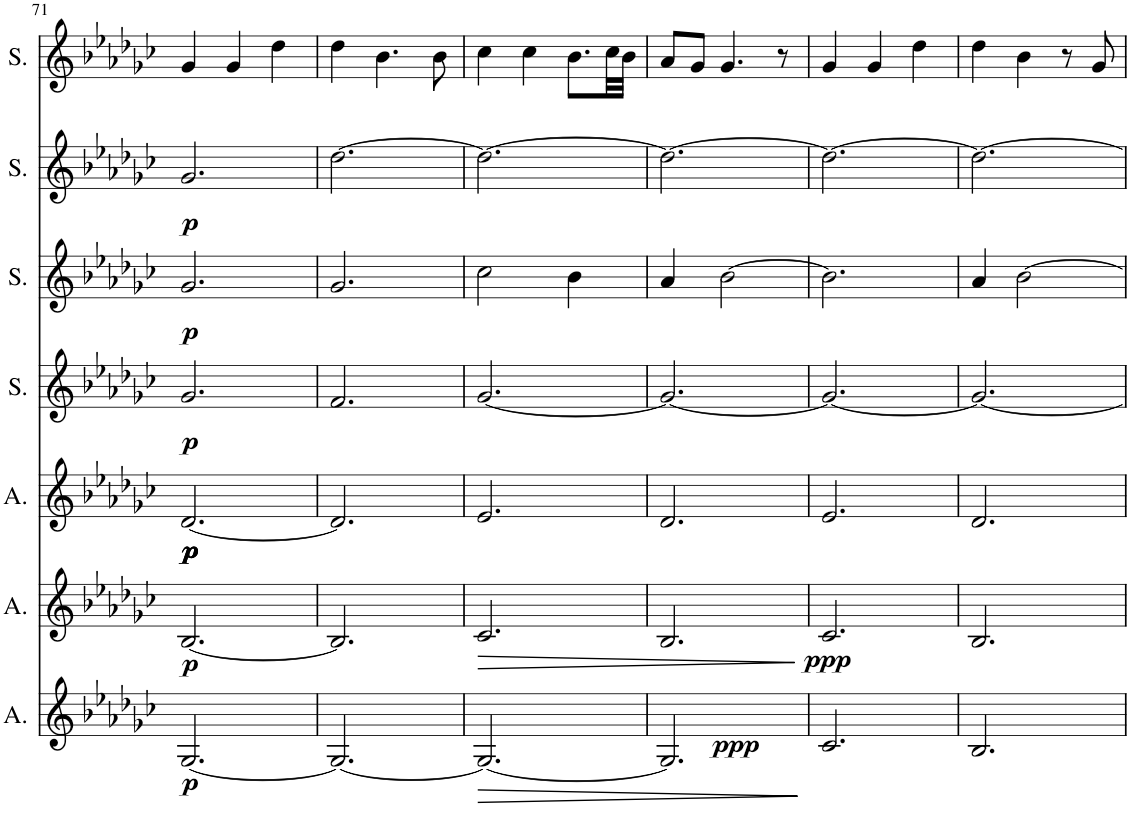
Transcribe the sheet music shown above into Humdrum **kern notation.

**kern	**dynam	**kern	**dynam	**kern	**dynam	**kern	**dynam	**kern	**dynam	**kern	**dynam	**kern
*part7	*part7	*part6	*part6	*part5	*part5	*part4	*part4	*part3	*part3	*part2	*part2	*part1
*staff7	*staff7	*staff6	*staff6	*staff5	*staff5	*staff4	*staff4	*staff3	*staff3	*staff2	*staff2	*staff1
*I"A3	*	*I"A2	*	*I"A1	*	*I"S3	*	*I"S2	*	*I"S1	*	*I"Solo
*I'A.	*	*I'A.	*	*I'A.	*	*I'S.	*	*I'S.	*	*I'S.	*	*I'S.
!!LO:PB:g=z
*clefG2	*	*clefG2	*	*clefG2	*	*clefG2	*	*clefG2	*	*clefG2	*	*clefG2
*k[b-e-a-d-g-c-]	*	*k[b-e-a-d-g-c-]	*	*k[b-e-a-d-g-c-]	*	*k[b-e-a-d-g-c-]	*	*k[b-e-a-d-g-c-]	*	*k[b-e-a-d-g-c-]	*	*k[b-e-a-d-g-c-]
*M3/4	*	*M3/4	*	*M3/4	*	*M3/4	*	*M3/4	*	*M3/4	*	*M3/4
=71	=71	=71	=71	=71	=71	=71	=71	=71	=71	=71	=71	=71
!	!LO:DY:b	!	!LO:DY:b	!	!LO:DY:b	!	!	!	!	!	!	!
!	!	!	!	!	!LO:DY:n=1:b	!	!	!	!	!	!	!
!	!	!	!	!	!LO:DY:n=2:b	!	!	!	!	!	!	!
!	!	!	!	!	!LO:DY:n=3:b	!	!LO:DY:b	!	!LO:DY:b	!	!LO:DY:b	!
[2.G-/	p	[2.B-/	p	[2.d-/	p p p p	2.g-/	p	2.g-/	p	2.g-/	p	4g-/
.	.	.	.	.	.	.	.	.	.	.	.	4g-/
.	.	.	.	.	.	.	.	.	.	.	.	4dd-\
=72	=72	=72	=72	=72	=72	=72	=72	=72	=72	=72	=72	=72
2.G-/_	.	2.B-/]	.	2.d-/]	.	2.f/	.	2.g-/	.	[2.dd-\	.	4dd-\
.	.	.	.	.	.	.	.	.	.	.	.	4.b-\
.	.	.	.	.	.	.	.	.	.	.	.	8b-\
=73	=73	=73	=73	=73	=73	=73	=73	=73	=73	=73	=73	=73
!	!LO:HP:b	!	!LO:HP:b	!	!	!	!	!	!	!	!	!
2.G-/_	>	2.c-/	>	2.e-/	.	[2.g-/	.	2cc-\	.	2.dd-\_	.	4cc-\
.	.	.	.	.	.	.	.	.	.	.	.	4cc-\
.	.	.	.	.	.	.	.	4b-\	.	.	.	8.b-\L
.	.	.	.	.	.	.	.	.	.	.	.	32cc-\LL
.	.	.	.	.	.	.	.	.	.	.	.	32b-\JJJ
=74	=74	=74	=74	=74	=74	=74	=74	=74	=74	=74	=74	=74
!	!LO:DY:b	!	!	!	!	!	!	!	!	!	!	!
2.G-/]	ppp	2.B-/	.	2.d-/	.	2.g-/_	.	4a-/	.	2.dd-\_	.	8a-/L
.	.	.	.	.	.	.	.	.	.	.	.	8g-/J
.	.	.	.	.	.	.	.	[2b-\	.	.	.	4.g-/
.	.	.	.	.	.	.	.	.	.	.	.	8r
.	]	.	]	.	.	.	.	.	.	.	.	.
=75	=75	=75	=75	=75	=75	=75	=75	=75	=75	=75	=75	=75
!	!	!	!LO:DY:b	!	!	!	!	!	!	!	!	!
2.c-/	.	2.c-/	ppp	2.e-/	.	2.g-/_	.	2.b-\]	.	2.dd-\_	.	4g-/
.	.	.	.	.	.	.	.	.	.	.	.	4g-/
.	.	.	.	.	.	.	.	.	.	.	.	4dd-\
=76	=76	=76	=76	=76	=76	=76	=76	=76	=76	=76	=76	=76
2.B-/	.	2.B-/	.	2.d-/	.	2.g-/_	.	4a-/	.	2.dd-\_	.	4dd-\
.	.	.	.	.	.	.	.	[2b-\	.	.	.	4b-\
.	.	.	.	.	.	.	.	.	.	.	.	8r
.	.	.	.	.	.	.	.	.	.	.	.	8g-/
=	=	=	=	=	=	=	=	=	=	=	=	=
*-	*-	*-	*-	*-	*-	*-	*-	*-	*-	*-	*-	*-
